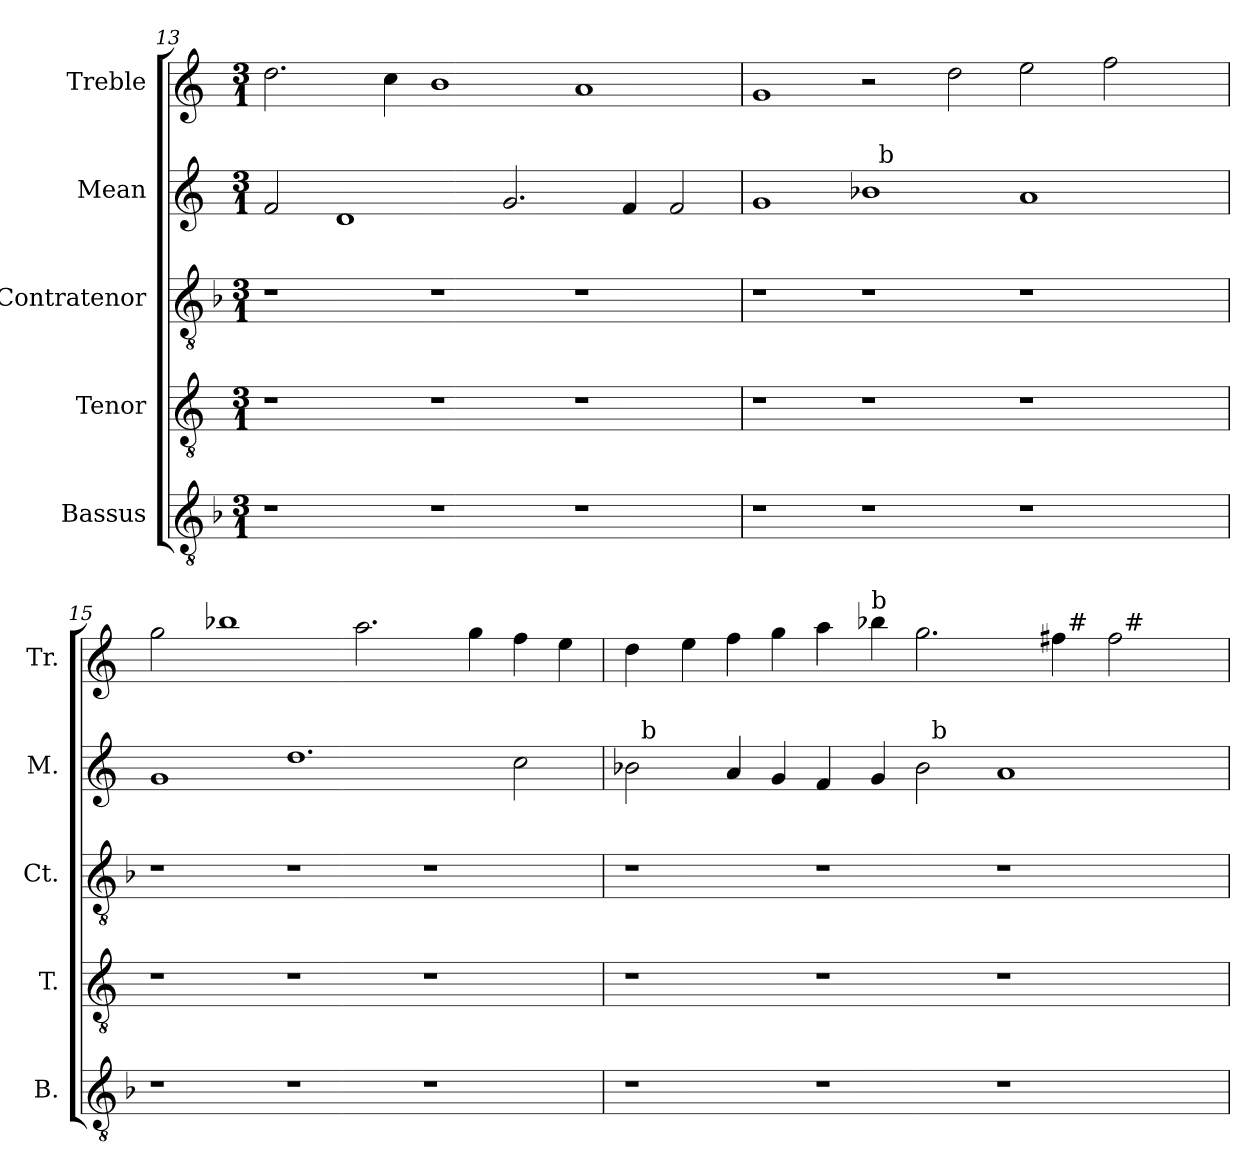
**kern	**kern	**kern	**kern	**kern
*part5	*part4	*part3	*part2	*part1
*staff5	*staff4	*staff3	*staff2	*staff1
*I"Bassus	*I"Tenor	*I"Contratenor	*I"Mean	*I"Treble
*I'B.	*I'T.	*I'Ct.	*I'M.	*I'Tr.
*clefGv2	*clefGv2	*clefGv2	*clefG2	*clefG2
*ITrd7c12	*ITrd7c12	*ITrd7c12	*	*
*k[b-]	*k[]	*k[b-]	*k[]	*k[]
*F:	*	*F:	*C:	*C:
*M3/1	*M3/1	*M3/1	*M3/1	*M3/1
=13	=13	=13	=13	=13
1r	1r	1r	2fi/	2.ddi\
.	.	.	1di	.
.	.	.	.	4cci\
1r	1r	1r	.	1bi
.	.	.	2.gi/	.
1r	1r	1r	.	1ai
.	.	.	4fi/	.
.	.	.	2fi/	.
=14`	=14`	=14`	=14`	=14`
*	*	*	*^	*
1r	1r	1r	1gi	1ryy	1gi
1r	1r	1r	1b-i	32ryy	2r
.	.	.	.	256ryy	.
!	!	!	!	!LO:TX:a:t=b	!
.	.	.	.	1ryy	.
.	.	.	.	.	2ddi\
1r	1r	1r	1ai	.	2eei\
.	.	.	.	2ryy	.
.	.	.	.	.	2ffi\
.	.	.	.	4ryy	.
.	.	.	.	8ryy	.
.	.	.	.	16ryy	.
.	.	.	.	64..ryy	.
*	*	*	*v	*v	*
!!LO:LB:g=z
=15`	=15`	=15`	=15`	=15`
1r	1r	1r	1gi	2ggi\
.	.	.	.	1bb-Xi
1r	1r	1r	1.ddi	.
.	.	.	.	2.aai\
1r	1r	1r	.	.
.	.	.	.	4ggi\
.	.	.	2cci\	4ffi\
.	.	.	.	4eei\
=16`	=16`	=16`	=16`	=16`
*	*	*	*^	*^
*	*	*	*	*^	*	*^
1r	1r	1r	2b-i\	32ryy	1ryy	4ddi\	1ryy	1ryy
.	.	.	.	256ryy	.	.	.	.
!	!	!	!	!LO:TX:a:t=b	!	!	!	!
.	.	.	.	1ryy	.	.	.	.
.	.	.	.	.	.	4eei\	.	.
.	.	.	4ai/	.	.	4ffi\	.	.
.	.	.	4gi/	.	.	4ggi\	.	.
1r	1r	1r	4fi/	.	2ryy	4aai\	1ryy	1ryy
.	.	.	.	1ryy	.	.	.	.
!	!	!	!	!	!	!LO:TX:a:t=b	!	!
.	.	.	4gi/	.	.	4bb-i\	.	.
.	.	.	2b-i\	.	32ryy	2.ggi\	.	.
.	.	.	.	.	256ryy	.	.	.
!	!	!	!	!	!LO:TX:a:t=b	!	!	!
.	.	.	.	.	1ryy	.	.	.
1r	1r	1r	1ai	.	.	.	4ryy	2ryy
.	.	.	.	2ryy	.	.	.	.
.	.	.	.	.	.	4ff#i\	32ryy	.
.	.	.	.	.	.	.	256ryy	.
!	!	!	!	!	!	!	!LO:TX:a:t=#	!
.	.	.	.	.	.	.	2ryy	.
.	.	.	.	.	.	2ff#i\	.	32ryy
.	.	.	.	.	.	.	.	256ryy
!	!	!	!	!	!	!	!	!LO:TX:a:t=#
.	.	.	.	4ryy	4ryy	.	.	4ryy
.	.	.	.	8ryy	8ryy	.	8ryy	8ryy
.	.	.	.	16ryy	16ryy	.	16ryy	16ryy
.	.	.	.	64..ryy	64..ryy	.	64..ryy	64..ryy
*	*	*	*v	*v	*v	*	*	*
*	*	*	*	*v	*v	*v
=`	=`	=`	=`	=`
*-	*-	*-	*-	*-
